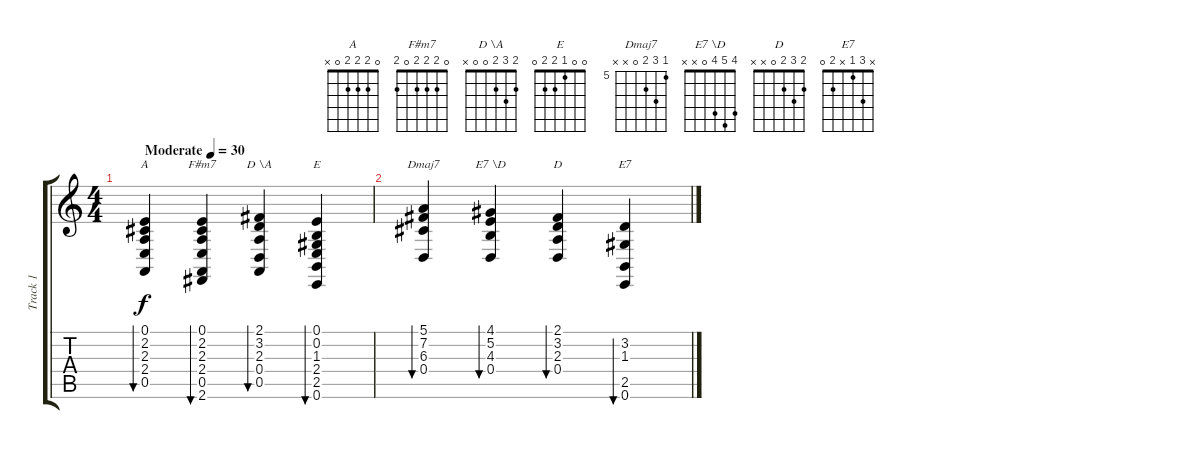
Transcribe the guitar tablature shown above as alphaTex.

\track ("Track 1" "Track 1") {instrument acousticgrandpiano}
\staff {score tabs}
\tuning (E4 B3 G3 D3 A2 E2) {hide}
\chord ("A" 0 2 2 2 0 x)
\chord ("F#m7" 0 2 2 2 0 2)
\chord ("D \\A" 2 3 2 0 0 x)
\chord ("E" 0 0 1 2 2 0)
\chord ("Dmaj7" 5 7 6 0 x x) {firstfret 5}
\chord ("E7 \\D" 4 5 4 0 x x)
\chord ("D" 2 3 2 0 x x)
\chord ("E7" x 3 1 x 2 0)
\ts (4 4)
\tempo (30 "Moderate")
\clef g2
\ks c
(0.1 2.2 2.3 2.4 0.5).4{bu 480 ch "A" dy f instrument acousticgrandpiano} (0.1 2.2 2.3 2.4 0.5 2.6).4{bu 480 ch "F#m7"} (2.1 3.2 2.3 0.4 0.5).4{bu 480 ch "D \\A"} (0.1 0.2 1.3 2.4 2.5 0.6).4{bu 480 ch "E"} |
(5.1 7.2 6.3 0.4).4{bu 480 ch "Dmaj7"} (4.1 5.2 4.3 0.4).4{bu 480 ch "E7 \\D"} (2.1 3.2 2.3 0.4).4{bu 480 ch "D"} (3.2 1.3 2.5 0.6).4{bu 480 ch "E7"}
